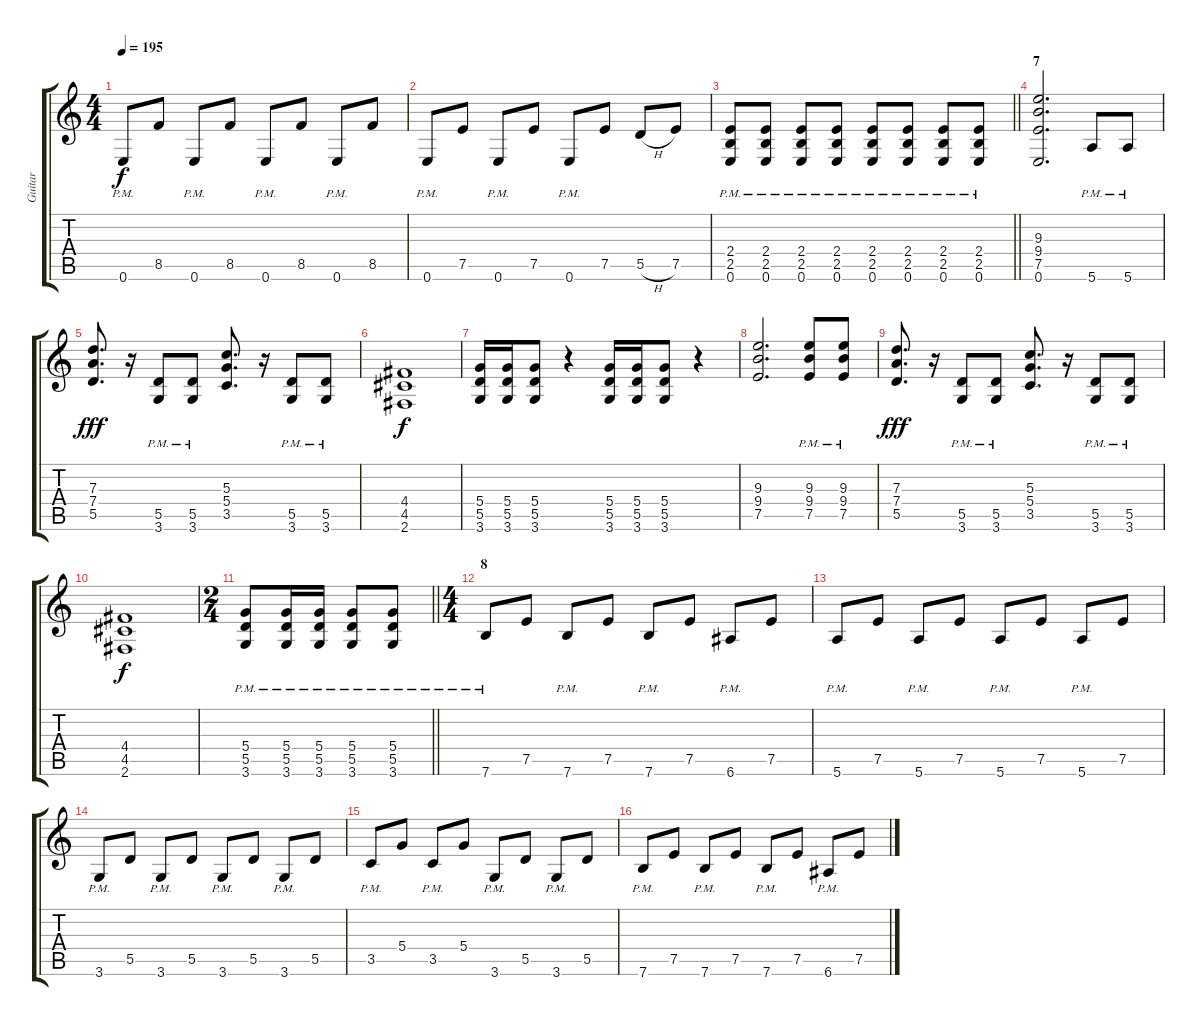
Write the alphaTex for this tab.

\track ("Guitar" "Guitar") {instrument overdrivenguitar}
\staff {score tabs}
\tuning (E4 B3 G3 D3 A2 E2) {hide}
\ts (4 4)
\tempo 195
\clef g2
\ks c
0.6{pm}.8{dy f} 8.5.8 0.6{pm}.8 8.5.8 0.6{pm}.8 8.5.8 0.6{pm}.8 8.5.8 |
0.6{pm}.8 7.5.8 0.6{pm}.8 7.5.8 0.6{pm}.8 7.5.8 5.5{h}.8 7.5.8 |
\barLineRight lightlight
(2.4 2.5 0.6{pm}).8 (2.4 2.5 0.6{pm}).8 (2.4 2.5 0.6{pm}).8 (2.4 2.5 0.6{pm}).8 (2.4 2.5 0.6{pm}).8 (2.4 2.5 0.6{pm}).8 (2.4 2.5 0.6{pm}).8 (2.4 2.5 0.6{pm}).8 |
\section ("" "7")
(9.3 9.4 7.5 0.6).2{d} 5.6{pm}.8 5.6{pm}.8 |
(7.3 7.4 5.5).8{d dy fff} r.16 (5.5 3.6{pm}).8 (5.5 3.6{pm}).8 (5.3 5.4 3.5).8{d} r.16 (5.5 3.6{pm}).8 (5.5 3.6{pm}).8 |
(4.4 4.5 2.6).1{dy f} |
(5.4 5.5 3.6).16 (5.4 5.5 3.6).16 (5.4 5.5 3.6).8 r.4 (5.4 5.5 3.6).16 (5.4 5.5 3.6).16 (5.4 5.5 3.6).8 r.4 |
(9.3 9.4 7.5).2{d} (9.3 9.4 7.5{pm}).8 (9.3 9.4 7.5{pm}).8 |
(7.3 7.4 5.5).8{d dy fff} r.16 (5.5 3.6{pm}).8 (5.5 3.6{pm}).8 (5.3 5.4 3.5).8{d} r.16 (5.5 3.6{pm}).8 (5.5 3.6{pm}).8 |
(4.4 4.5 2.6).1{dy f} |
\ts (2 4)
\barLineRight lightlight
(5.4 5.5 3.6{pm}).8 (5.4 5.5{pm} 3.6).16 (5.4 5.5{pm} 3.6).16 (5.4 5.5{pm} 3.6).8 (5.4 5.5{pm} 3.6).8 |
\ts (4 4)
\section ("" "8")
7.6{pm}.8 7.5.8 7.6{pm}.8 7.5.8 7.6{pm}.8 7.5.8 6.6{pm}.8 7.5.8 |
5.6{pm}.8 7.5.8 5.6{pm}.8 7.5.8 5.6{pm}.8 7.5.8 5.6{pm}.8 7.5.8 |
3.6{pm}.8 5.5.8 3.6{pm}.8 5.5.8 3.6{pm}.8 5.5.8 3.6{pm}.8 5.5.8 |
3.5{pm}.8 5.4.8 3.5{pm}.8 5.4.8 3.6{pm}.8 5.5.8 3.6{pm}.8 5.5.8 |
7.6{pm}.8 7.5.8 7.6{pm}.8 7.5.8 7.6{pm}.8 7.5.8 6.6{pm}.8 7.5.8
